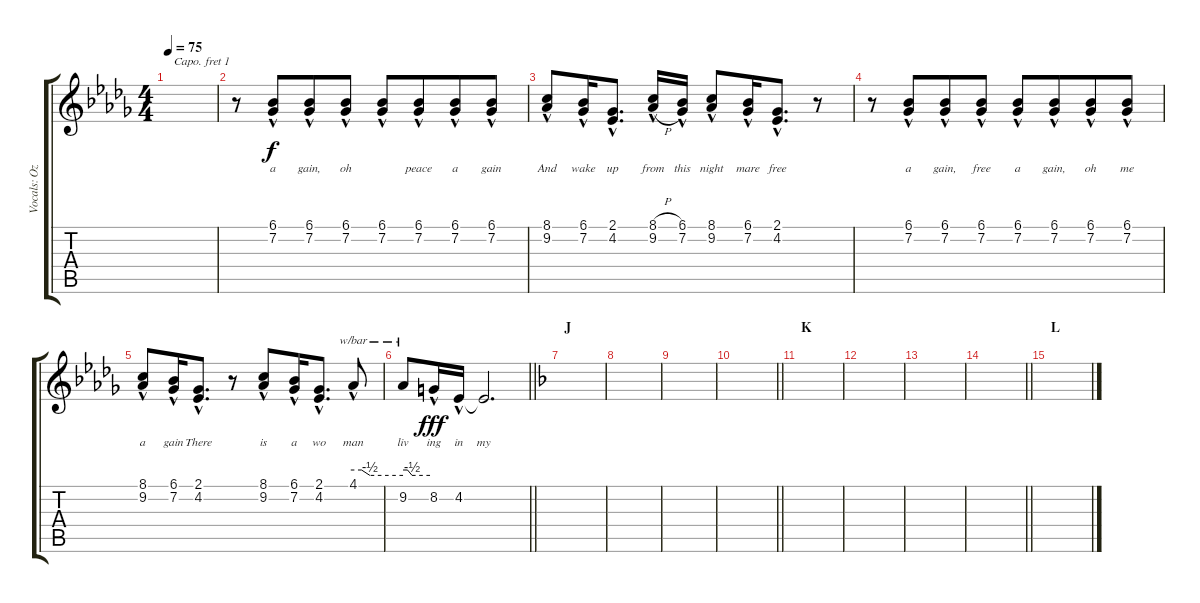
\track ("Vocals: Ozzy" "Vocals: Oz") {instrument lead2sawtooth}
\staff {score tabs}
\capo 1
\tuning (Eb4 Bb3 Gb3 Db3 Ab2 Eb2) {hide}
\ts (4 4)
\tempo 75
\clef g2
\ks db
|
r.8 (6.1{hac} 7.2{hac}).8{lyrics (0 "a") lyrics (1 "") lyrics (2 "") lyrics (3 "") lyrics (4 "") beam merge} (6.1{hac} 7.2{hac}).8{lyrics (0 "gain,") lyrics (1 "") lyrics (2 "") lyrics (3 "") lyrics (4 "")} (6.1{hac} 7.2{hac}).8{lyrics (0 "oh") lyrics (1 "") lyrics (2 "") lyrics (3 "") lyrics (4 "")} (6.1{hac} 7.2{hac}).8{lyrics (0 "") lyrics (1 "") lyrics (2 "") lyrics (3 "") lyrics (4 "")} (6.1{hac} 7.2{hac}).8{lyrics (0 "peace") lyrics (1 "") lyrics (2 "") lyrics (3 "") lyrics (4 "") beam merge} (6.1{hac} 7.2{hac}).8{lyrics (0 "a") lyrics (1 "") lyrics (2 "") lyrics (3 "") lyrics (4 "")} (6.1{hac} 7.2{hac}).8{lyrics (0 "gain") lyrics (1 "") lyrics (2 "") lyrics (3 "") lyrics (4 "")} |
(8.1{hac} 9.2{hac}).8{lyrics (0 "And") lyrics (1 "") lyrics (2 "") lyrics (3 "") lyrics (4 "")} (6.1{hac} 7.2{hac}).16{lyrics (0 "wake") lyrics (1 "") lyrics (2 "") lyrics (3 "") lyrics (4 "")} (2.1{hac} 4.2{hac}).8{d lyrics (0 "up") lyrics (1 "") lyrics (2 "") lyrics (3 "") lyrics (4 "")} (8.1{h hac} 9.2{h hac}).16{lyrics (0 "from") lyrics (1 "") lyrics (2 "") lyrics (3 "") lyrics (4 "")} (6.1{hac} 7.2{hac}).16{lyrics (0 "this") lyrics (1 "") lyrics (2 "") lyrics (3 "") lyrics (4 "")} (8.1{hac} 9.2{hac}).8{lyrics (0 "night") lyrics (1 "") lyrics (2 "") lyrics (3 "") lyrics (4 "")} (6.1{hac} 7.2{hac}).16{lyrics (0 "mare") lyrics (1 "") lyrics (2 "") lyrics (3 "") lyrics (4 "")} (2.1{hac} 4.2{hac}).8{d lyrics (0 "free") lyrics (1 "") lyrics (2 "") lyrics (3 "") lyrics (4 "")} r.8 |
r.8 (6.1{hac} 7.2{hac}).8{lyrics (0 "a") lyrics (1 "") lyrics (2 "") lyrics (3 "") lyrics (4 "") beam merge} (6.1{hac} 7.2{hac}).8{lyrics (0 "gain,") lyrics (1 "") lyrics (2 "") lyrics (3 "") lyrics (4 "")} (6.1{hac} 7.2{hac}).8{lyrics (0 "free") lyrics (1 "") lyrics (2 "") lyrics (3 "") lyrics (4 "")} (6.1{hac} 7.2{hac}).8{lyrics (0 "a") lyrics (1 "") lyrics (2 "") lyrics (3 "") lyrics (4 "")} (6.1{hac} 7.2{hac}).8{lyrics (0 "gain,") lyrics (1 "") lyrics (2 "") lyrics (3 "") lyrics (4 "") beam merge} (6.1{hac} 7.2{hac}).8{lyrics (0 "oh") lyrics (1 "") lyrics (2 "") lyrics (3 "") lyrics (4 "")} (6.1{hac} 7.2{hac}).8{lyrics (0 "me") lyrics (1 "") lyrics (2 "") lyrics (3 "") lyrics (4 "")} |
(8.1{hac} 9.2{hac}).8{lyrics (0 "a") lyrics (1 "") lyrics (2 "") lyrics (3 "") lyrics (4 "")} (6.1{hac} 7.2{hac}).16{lyrics (0 "gain") lyrics (1 "") lyrics (2 "") lyrics (3 "") lyrics (4 "")} (2.1{hac} 4.2{hac}).8{d lyrics (0 "There") lyrics (1 "") lyrics (2 "") lyrics (3 "") lyrics (4 "")} r.8 (8.1{hac} 9.2{hac}).8{lyrics (0 "is") lyrics (1 "") lyrics (2 "") lyrics (3 "") lyrics (4 "")} (6.1{hac} 7.2{hac}).16{lyrics (0 "a") lyrics (1 "") lyrics (2 "") lyrics (3 "") lyrics (4 "")} (2.1{hac} 4.2{hac}).8{d lyrics (0 "wo") lyrics (1 "") lyrics (2 "") lyrics (3 "") lyrics (4 "")} 4.1{hac}.8{tbe (custom default 0 0 10 0 20 -2 60 -2) lyrics (0 "man") lyrics (1 "") lyrics (2 "") lyrics (3 "") lyrics (4 "")} |
\barLineRight lightlight
9.2.8{tbe (custom default 0 0 10 0 20 -2 60 -2) lyrics (0 "liv") lyrics (1 "") lyrics (2 "") lyrics (3 "") lyrics (4 "") dy f} 8.2{hac}.16{lyrics (0 "ing") lyrics (1 "") lyrics (2 "") lyrics (3 "") lyrics (4 "") dy fff} 4.2{hac}.16{lyrics (0 "in") lyrics (1 "") lyrics (2 "") lyrics (3 "") lyrics (4 "")} 4.2{t}.2{d lyrics (0 "my") lyrics (1 "") lyrics (2 "") lyrics (3 "") lyrics (4 "")} |
\section ("" "J")
\ks f
|
|
|
\barLineRight lightlight
|
\section ("" "K")
|
|
|
\barLineRight lightlight
|
\section ("" "L")
